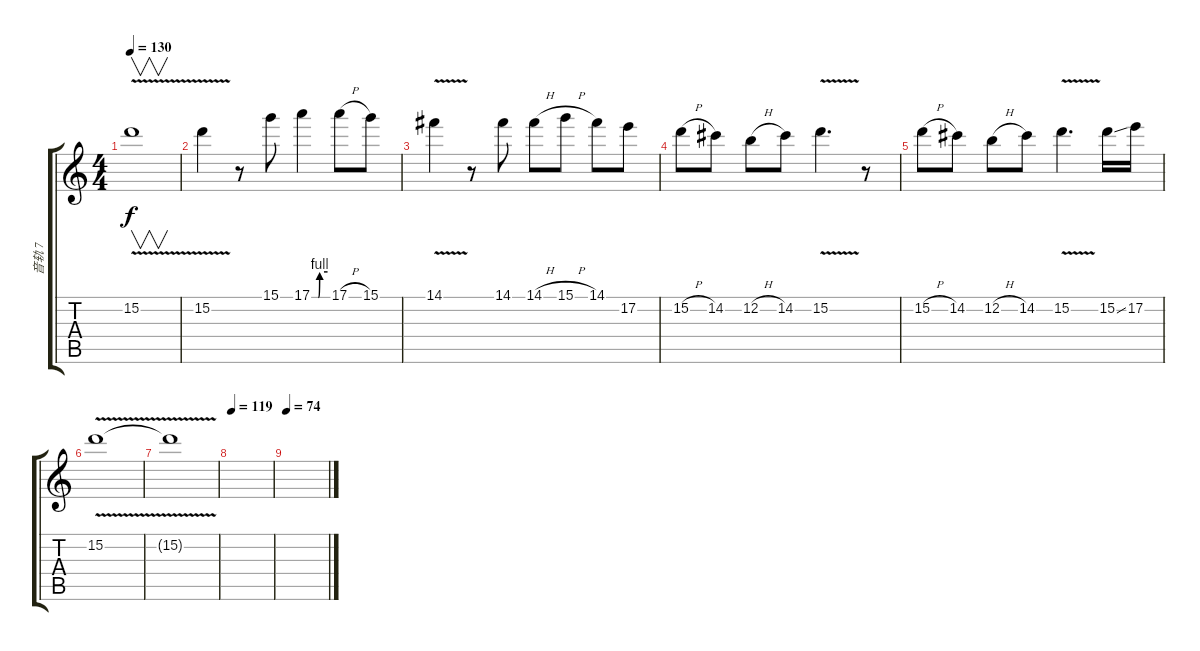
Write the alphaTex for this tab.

\track ("音轨 7" "音轨 7") {instrument distortionguitar}
\staff {score tabs}
\tuning (E4 B3 G3 D3 A2 E2) {hide}
\ts (4 4)
\tempo 130
\clef g2
\ks c
15.2{v}.1{v dy f} |
15.2{v}.4 r.8 15.1.8 17.1{be (custom 0 0 25 0 30 4 60 4)}.4 17.1{h}.8 15.1.8 |
14.1{v}.4 r.8 14.1.8 14.1{h}.8 15.1{h}.8 14.1.8 17.2.8 |
15.2{h}.8 14.2.8 12.2{h}.8 14.2.8 15.2{v}.4{d} r.8 |
15.2{h}.8 14.2.8 12.2{h}.8 14.2.8 15.2{v}.4{d} 15.2{ss}.16 17.2.16 |
15.2{v}.1 |
15.2{t}.1 |
\tempo 119
|
\tempo 74
